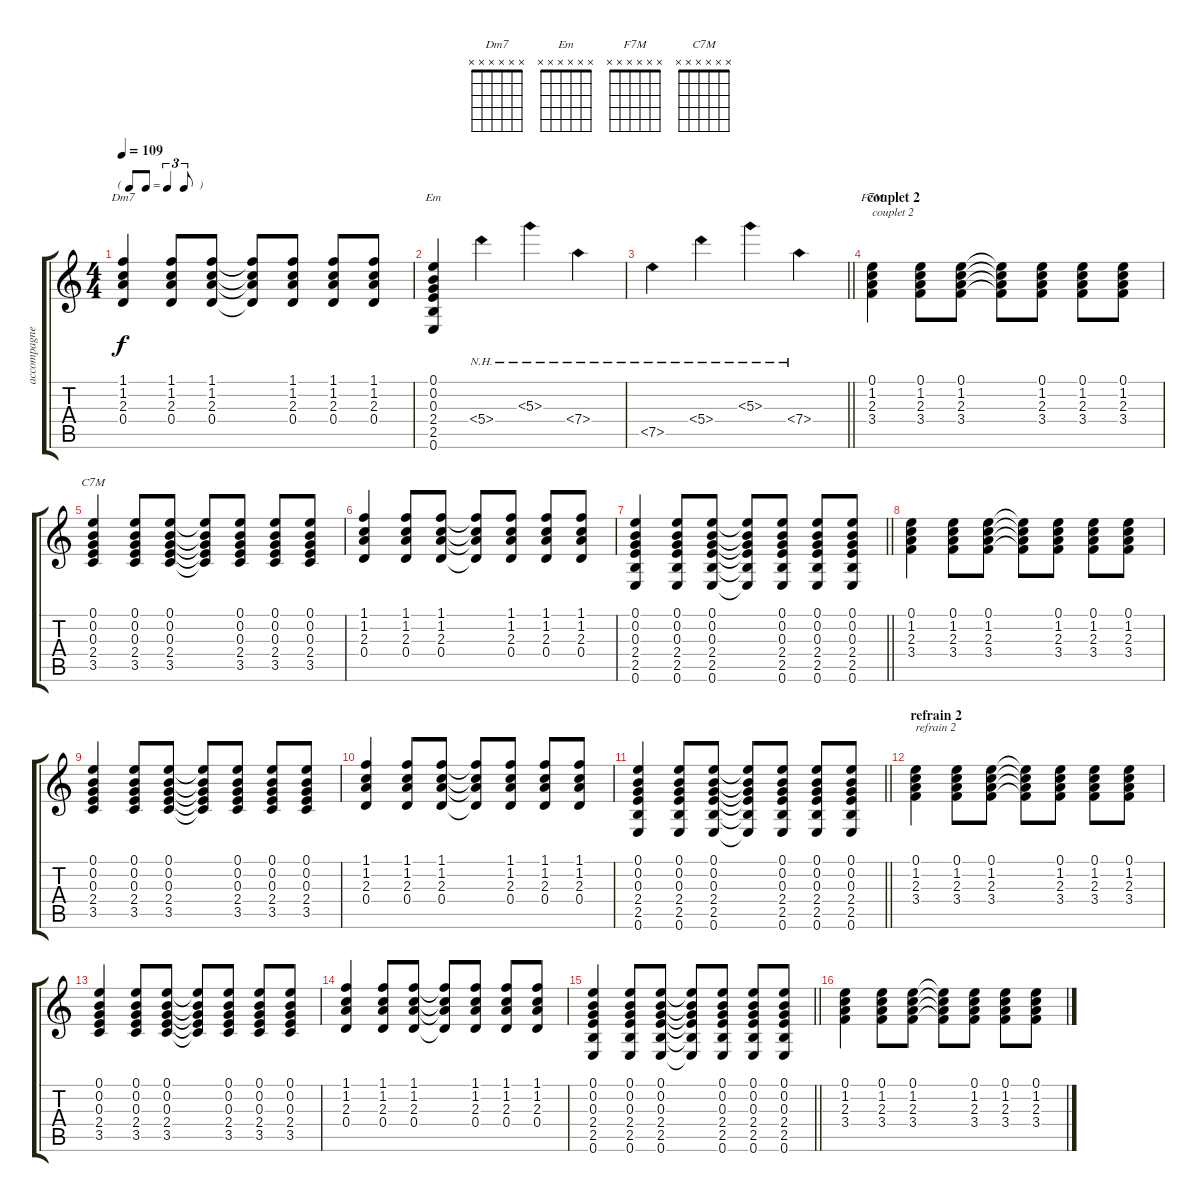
\track ("accompagnement" "accompagne") {instrument acousticguitarsteel}
\staff {score tabs}
\tuning (E4 B3 G3 D3 A2 E2) {hide}
\chord ("Dm7" x x x x x x)
\chord ("Em" x x x x x x)
\chord ("F7M" x x x x x x)
\chord ("C7M" x x x x x x)
\ts (4 4)
\tf triplet8th
\tempo 109
\clef g2
\ks c
(1.1 1.2 2.3 0.4).4{ch "Dm7" dy f} (1.1 1.2 2.3 0.4).8 (1.1 1.2 2.3 0.4).8 (1.1{t} 1.2{t} 2.3{t} 0.4{t}).8 (1.1 1.2 2.3 0.4).8 (1.1 1.2 2.3 0.4).8 (1.1 1.2 2.3 0.4).8 |
(0.1 0.2 0.3 2.4 2.5 0.6).4{ch "Em"} 5.4{nh}.4 5.3{nh}.4 7.4{nh}.4 |
\barLineRight lightlight
7.5{nh}.4 5.4{nh}.4 5.3{nh}.4 7.4{nh}.4 |
\section ("" "couplet 2")
(0.1 1.2 2.3 3.4).4{ch "F7M" txt "couplet 2"} (0.1 1.2 2.3 3.4).8 (0.1 1.2 2.3 3.4).8 (0.1{t} 1.2{t} 2.3{t} 3.4{t}).8 (0.1 1.2 2.3 3.4).8 (0.1 1.2 2.3 3.4).8 (0.1 1.2 2.3 3.4).8 |
(0.1 0.2 0.3 2.4 3.5).4{ch "C7M"} (0.1 0.2 0.3 2.4 3.5).8 (0.1 0.2 0.3 2.4 3.5).8 (0.1{t} 0.2{t} 0.3{t} 2.4{t} 3.5{t}).8 (0.1 0.2 0.3 2.4 3.5).8 (0.1 0.2 0.3 2.4 3.5).8 (0.1 0.2 0.3 2.4 3.5).8 |
(1.1 1.2 2.3 0.4).4 (1.1 1.2 2.3 0.4).8 (1.1 1.2 2.3 0.4).8 (1.1{t} 1.2{t} 2.3{t} 0.4{t}).8 (1.1 1.2 2.3 0.4).8 (1.1 1.2 2.3 0.4).8 (1.1 1.2 2.3 0.4).8 |
\barLineRight lightlight
(0.1 0.2 0.3 2.4 2.5 0.6).4 (0.1 0.2 0.3 2.4 2.5 0.6).8 (0.1 0.2 0.3 2.4 2.5 0.6).8 (0.1{t} 0.2{t} 0.3{t} 2.4{t} 2.5{t} 0.6{t}).8 (0.1 0.2 0.3 2.4 2.5 0.6).8 (0.1 0.2 0.3 2.4 2.5 0.6).8 (0.1 0.2 0.3 2.4 2.5 0.6).8 |
(0.1 1.2 2.3 3.4).4 (0.1 1.2 2.3 3.4).8 (0.1 1.2 2.3 3.4).8 (0.1{t} 1.2{t} 2.3{t} 3.4{t}).8 (0.1 1.2 2.3 3.4).8 (0.1 1.2 2.3 3.4).8 (0.1 1.2 2.3 3.4).8 |
(0.1 0.2 0.3 2.4 3.5).4 (0.1 0.2 0.3 2.4 3.5).8 (0.1 0.2 0.3 2.4 3.5).8 (0.1{t} 0.2{t} 0.3{t} 2.4{t} 3.5{t}).8 (0.1 0.2 0.3 2.4 3.5).8 (0.1 0.2 0.3 2.4 3.5).8 (0.1 0.2 0.3 2.4 3.5).8 |
(1.1 1.2 2.3 0.4).4 (1.1 1.2 2.3 0.4).8 (1.1 1.2 2.3 0.4).8 (1.1{t} 1.2{t} 2.3{t} 0.4{t}).8 (1.1 1.2 2.3 0.4).8 (1.1 1.2 2.3 0.4).8 (1.1 1.2 2.3 0.4).8 |
\barLineRight lightlight
(0.1 0.2 0.3 2.4 2.5 0.6).4 (0.1 0.2 0.3 2.4 2.5 0.6).8 (0.1 0.2 0.3 2.4 2.5 0.6).8 (0.1{t} 0.2{t} 0.3{t} 2.4{t} 2.5{t} 0.6{t}).8 (0.1 0.2 0.3 2.4 2.5 0.6).8 (0.1 0.2 0.3 2.4 2.5 0.6).8 (0.1 0.2 0.3 2.4 2.5 0.6).8 |
\section ("" "refrain 2")
(0.1 1.2 2.3 3.4).4{txt "refrain 2"} (0.1 1.2 2.3 3.4).8 (0.1 1.2 2.3 3.4).8 (0.1{t} 1.2{t} 2.3{t} 3.4{t}).8 (0.1 1.2 2.3 3.4).8 (0.1 1.2 2.3 3.4).8 (0.1 1.2 2.3 3.4).8 |
(0.1 0.2 0.3 2.4 3.5).4 (0.1 0.2 0.3 2.4 3.5).8 (0.1 0.2 0.3 2.4 3.5).8 (0.1{t} 0.2{t} 0.3{t} 2.4{t} 3.5{t}).8 (0.1 0.2 0.3 2.4 3.5).8 (0.1 0.2 0.3 2.4 3.5).8 (0.1 0.2 0.3 2.4 3.5).8 |
(1.1 1.2 2.3 0.4).4 (1.1 1.2 2.3 0.4).8 (1.1 1.2 2.3 0.4).8 (1.1{t} 1.2{t} 2.3{t} 0.4{t}).8 (1.1 1.2 2.3 0.4).8 (1.1 1.2 2.3 0.4).8 (1.1 1.2 2.3 0.4).8 |
\barLineRight lightlight
(0.1 0.2 0.3 2.4 2.5 0.6).4 (0.1 0.2 0.3 2.4 2.5 0.6).8 (0.1 0.2 0.3 2.4 2.5 0.6).8 (0.1{t} 0.2{t} 0.3{t} 2.4{t} 2.5{t} 0.6{t}).8 (0.1 0.2 0.3 2.4 2.5 0.6).8 (0.1 0.2 0.3 2.4 2.5 0.6).8 (0.1 0.2 0.3 2.4 2.5 0.6).8 |
(0.1 1.2 2.3 3.4).4 (0.1 1.2 2.3 3.4).8 (0.1 1.2 2.3 3.4).8 (0.1{t} 1.2{t} 2.3{t} 3.4{t}).8 (0.1 1.2 2.3 3.4).8 (0.1 1.2 2.3 3.4).8 (0.1 1.2 2.3 3.4).8
